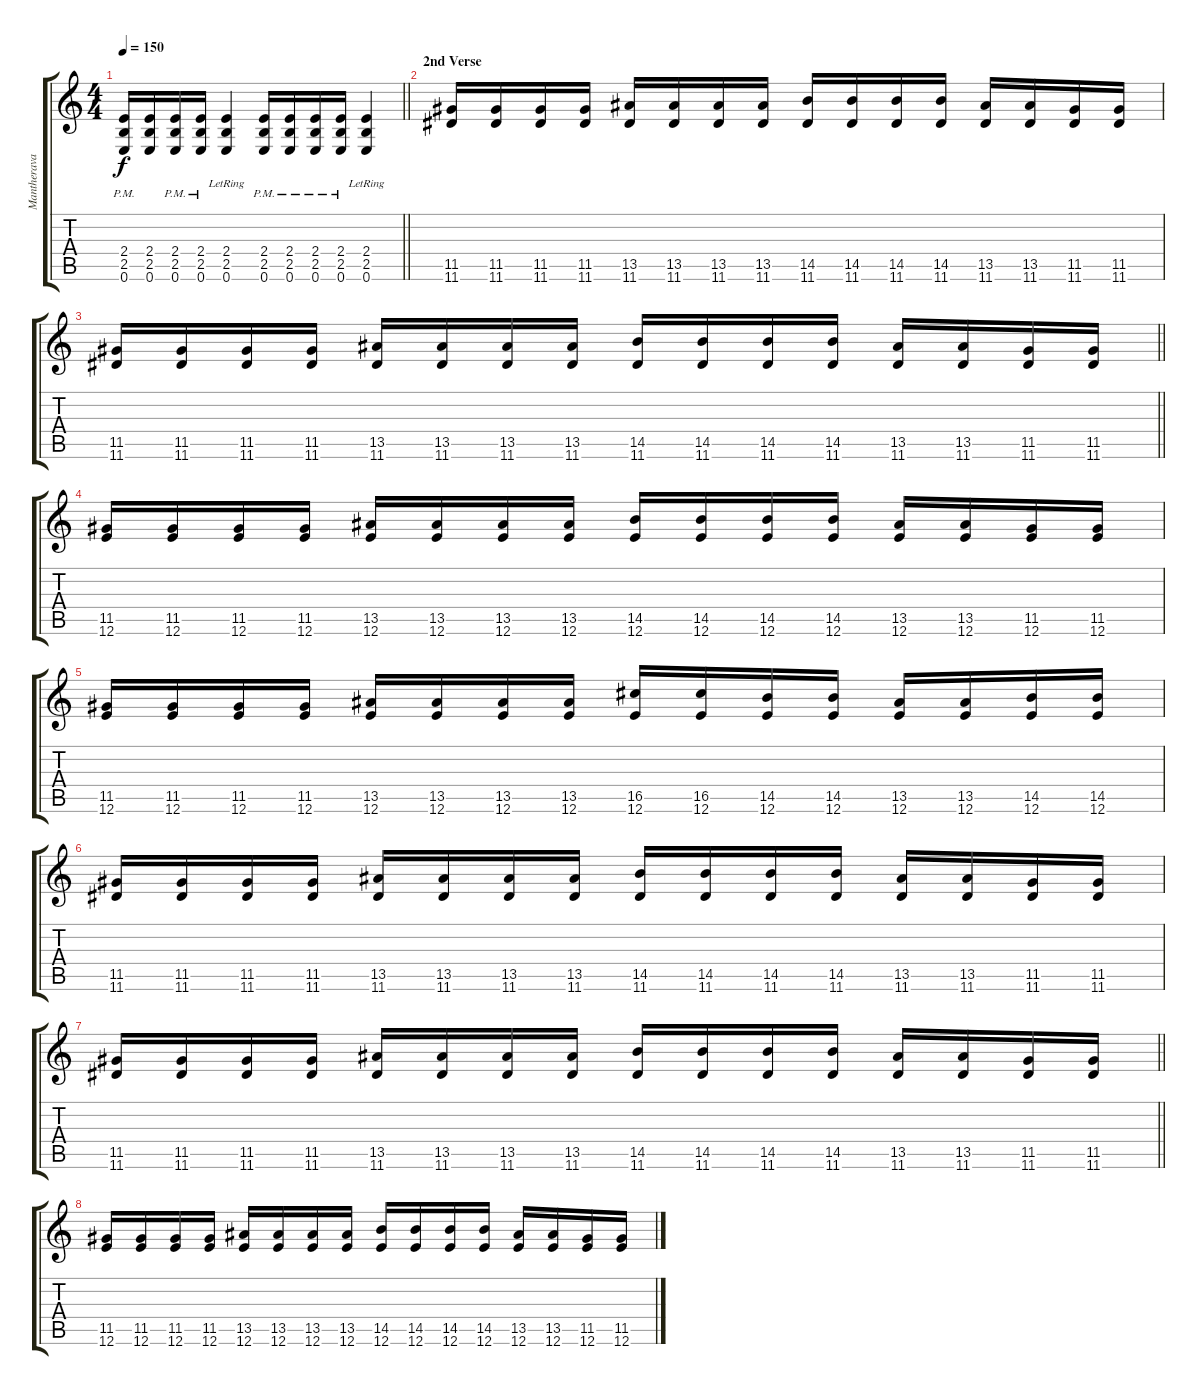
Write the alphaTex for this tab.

\track ("Mantheravathee" "Mantherava") {instrument distortionguitar}
\staff {score tabs}
\tuning (E4 B3 G3 D3 A2 E2) {hide}
\ts (4 4)
\tempo 150
\clef g2
\barLineRight lightlight
\ks c
(2.4{pm} 2.5{pm} 0.6).16{dy f} (2.4 2.5 0.6).16 (2.4{pm} 2.5{pm} 0.6).16 (2.4{pm} 2.5{pm} 0.6).16 (2.4 2.5{lr} 0.6).4 (2.4{pm} 2.5{pm} 0.6).16 (2.4{pm} 2.5{pm} 0.6).16 (2.4{pm} 2.5{pm} 0.6).16 (2.4{pm} 2.5{pm} 0.6).16 (2.4 2.5{lr} 0.6).4 |
\section ("" "2nd Verse")
(11.5 11.6).16 (11.5 11.6).16 (11.5 11.6).16 (11.5 11.6).16 (13.5 11.6).16 (13.5 11.6).16 (13.5 11.6).16 (13.5 11.6).16 (14.5 11.6).16 (14.5 11.6).16 (14.5 11.6).16 (14.5 11.6).16 (13.5 11.6).16 (13.5 11.6).16 (11.5 11.6).16 (11.5 11.6).16 |
\barLineRight lightlight
(11.5 11.6).16 (11.5 11.6).16 (11.5 11.6).16 (11.5 11.6).16 (13.5 11.6).16 (13.5 11.6).16 (13.5 11.6).16 (13.5 11.6).16 (14.5 11.6).16 (14.5 11.6).16 (14.5 11.6).16 (14.5 11.6).16 (13.5 11.6).16 (13.5 11.6).16 (11.5 11.6).16 (11.5 11.6).16 |
(11.5 12.6).16 (11.5 12.6).16 (11.5 12.6).16 (11.5 12.6).16 (13.5 12.6).16 (13.5 12.6).16 (13.5 12.6).16 (13.5 12.6).16 (14.5 12.6).16 (14.5 12.6).16 (14.5 12.6).16 (14.5 12.6).16 (13.5 12.6).16 (13.5 12.6).16 (11.5 12.6).16 (11.5 12.6).16 |
(11.5 12.6).16 (11.5 12.6).16 (11.5 12.6).16 (11.5 12.6).16 (13.5 12.6).16 (13.5 12.6).16 (13.5 12.6).16 (13.5 12.6).16 (16.5 12.6).16 (16.5 12.6).16 (14.5 12.6).16 (14.5 12.6).16 (13.5 12.6).16 (13.5 12.6).16 (14.5 12.6).16 (14.5 12.6).16 |
(11.5 11.6).16 (11.5 11.6).16 (11.5 11.6).16 (11.5 11.6).16 (13.5 11.6).16 (13.5 11.6).16 (13.5 11.6).16 (13.5 11.6).16 (14.5 11.6).16 (14.5 11.6).16 (14.5 11.6).16 (14.5 11.6).16 (13.5 11.6).16 (13.5 11.6).16 (11.5 11.6).16 (11.5 11.6).16 |
\barLineRight lightlight
(11.5 11.6).16 (11.5 11.6).16 (11.5 11.6).16 (11.5 11.6).16 (13.5 11.6).16 (13.5 11.6).16 (13.5 11.6).16 (13.5 11.6).16 (14.5 11.6).16 (14.5 11.6).16 (14.5 11.6).16 (14.5 11.6).16 (13.5 11.6).16 (13.5 11.6).16 (11.5 11.6).16 (11.5 11.6).16 |
(11.5 12.6).16 (11.5 12.6).16 (11.5 12.6).16 (11.5 12.6).16 (13.5 12.6).16 (13.5 12.6).16 (13.5 12.6).16 (13.5 12.6).16 (14.5 12.6).16 (14.5 12.6).16 (14.5 12.6).16 (14.5 12.6).16 (13.5 12.6).16 (13.5 12.6).16 (11.5 12.6).16 (11.5 12.6).16
